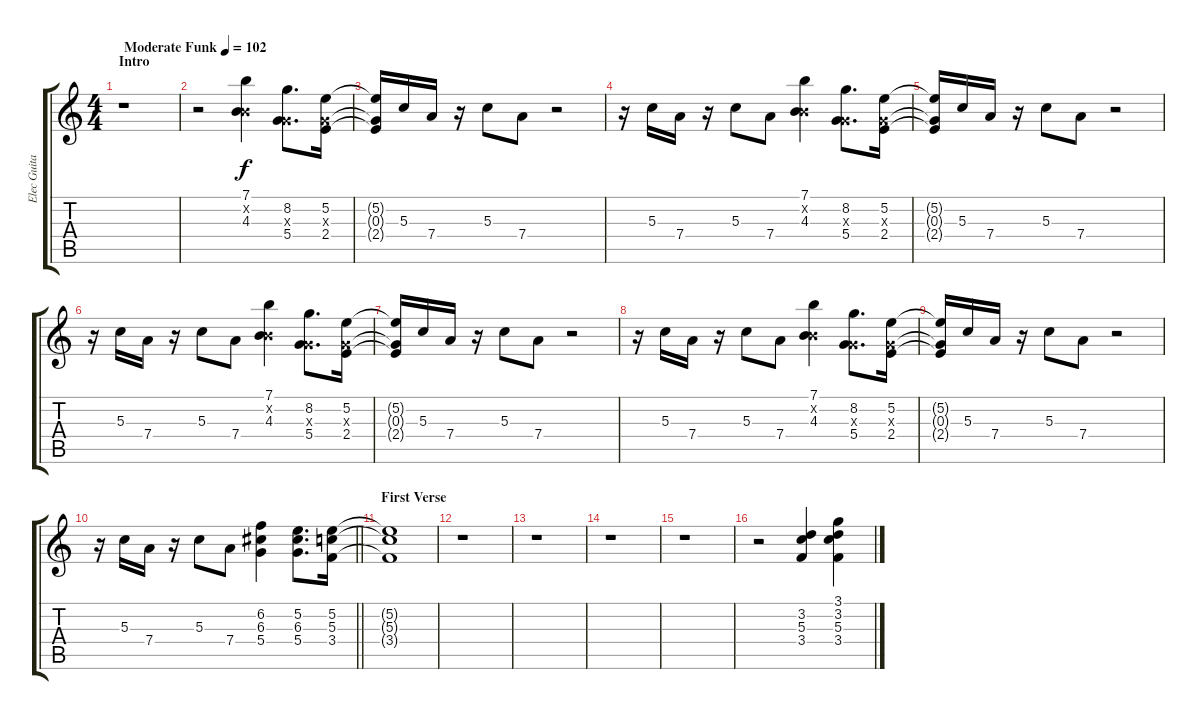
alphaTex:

\track ("Elec Guitar" "Elec Guita") {instrument electricguitarjazz}
\staff {score tabs}
\tuning (E4 B3 G3 D3 A2 E2) {hide}
\ts (4 4)
\section ("" "Intro")
\tempo (102 "Moderate Funk")
\clef g2
\ks c
r.1{dy f instrument electricguitarjazz} |
r.2 (7.1 0.2{x} 4.3).4 (8.2 0.3{x} 5.4).8{d} (5.2 0.3{x} 2.4).16 |
(5.2{t} 0.3{t} 2.4{t}).16 5.3.16 7.4.16 r.16 5.3.8 7.4.8 r.2 |
r.16 5.3.16 7.4.16 r.16 5.3.8 7.4.8 (7.1 0.2{x} 4.3).4 (8.2 0.3{x} 5.4).8{d} (5.2 0.3{x} 2.4).16 |
(5.2{t} 0.3{t} 2.4{t}).16 5.3.16 7.4.16 r.16 5.3.8 7.4.8 r.2 |
r.16 5.3.16 7.4.16 r.16 5.3.8 7.4.8 (7.1 0.2{x} 4.3).4 (8.2 0.3{x} 5.4).8{d} (5.2 0.3{x} 2.4).16 |
(5.2{t} 0.3{t} 2.4{t}).16 5.3.16 7.4.16 r.16 5.3.8 7.4.8 r.2 |
r.16 5.3.16 7.4.16 r.16 5.3.8 7.4.8 (7.1 0.2{x} 4.3).4 (8.2 0.3{x} 5.4).8{d} (5.2 0.3{x} 2.4).16 |
(5.2{t} 0.3{t} 2.4{t}).16 5.3.16 7.4.16 r.16 5.3.8 7.4.8 r.2 |
\barLineRight lightlight
r.16 5.3.16 7.4.16 r.16 5.3.8 7.4.8 (6.2 6.3 5.4).4 (5.2 6.3 5.4).8{d} (5.2 5.3 3.4).16 |
\section ("" "First Verse")
(5.2{t} 5.3{t} 3.4{t}).1 |
r.1 |
r.1 |
r.1 |
r.1 |
r.2 (3.2 5.3 3.4).4 (3.1 3.2 5.3 3.4).4
